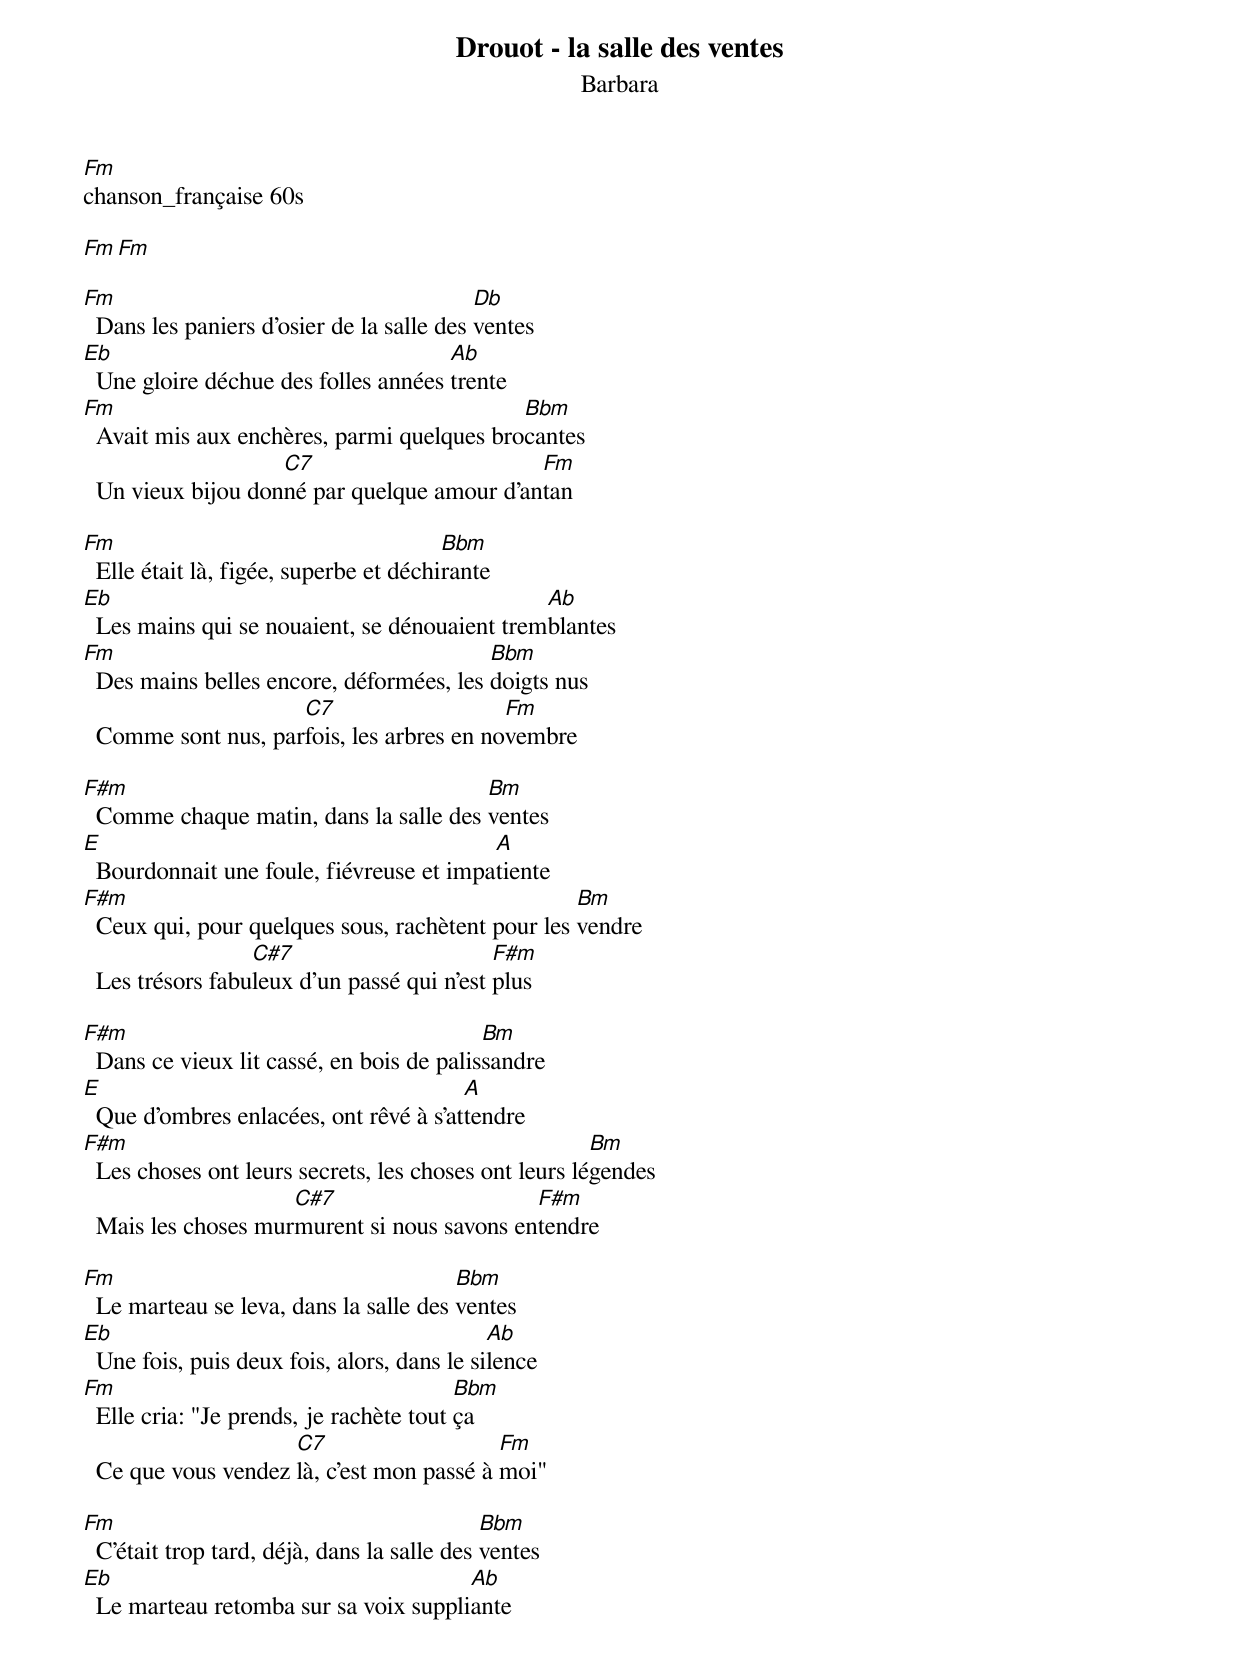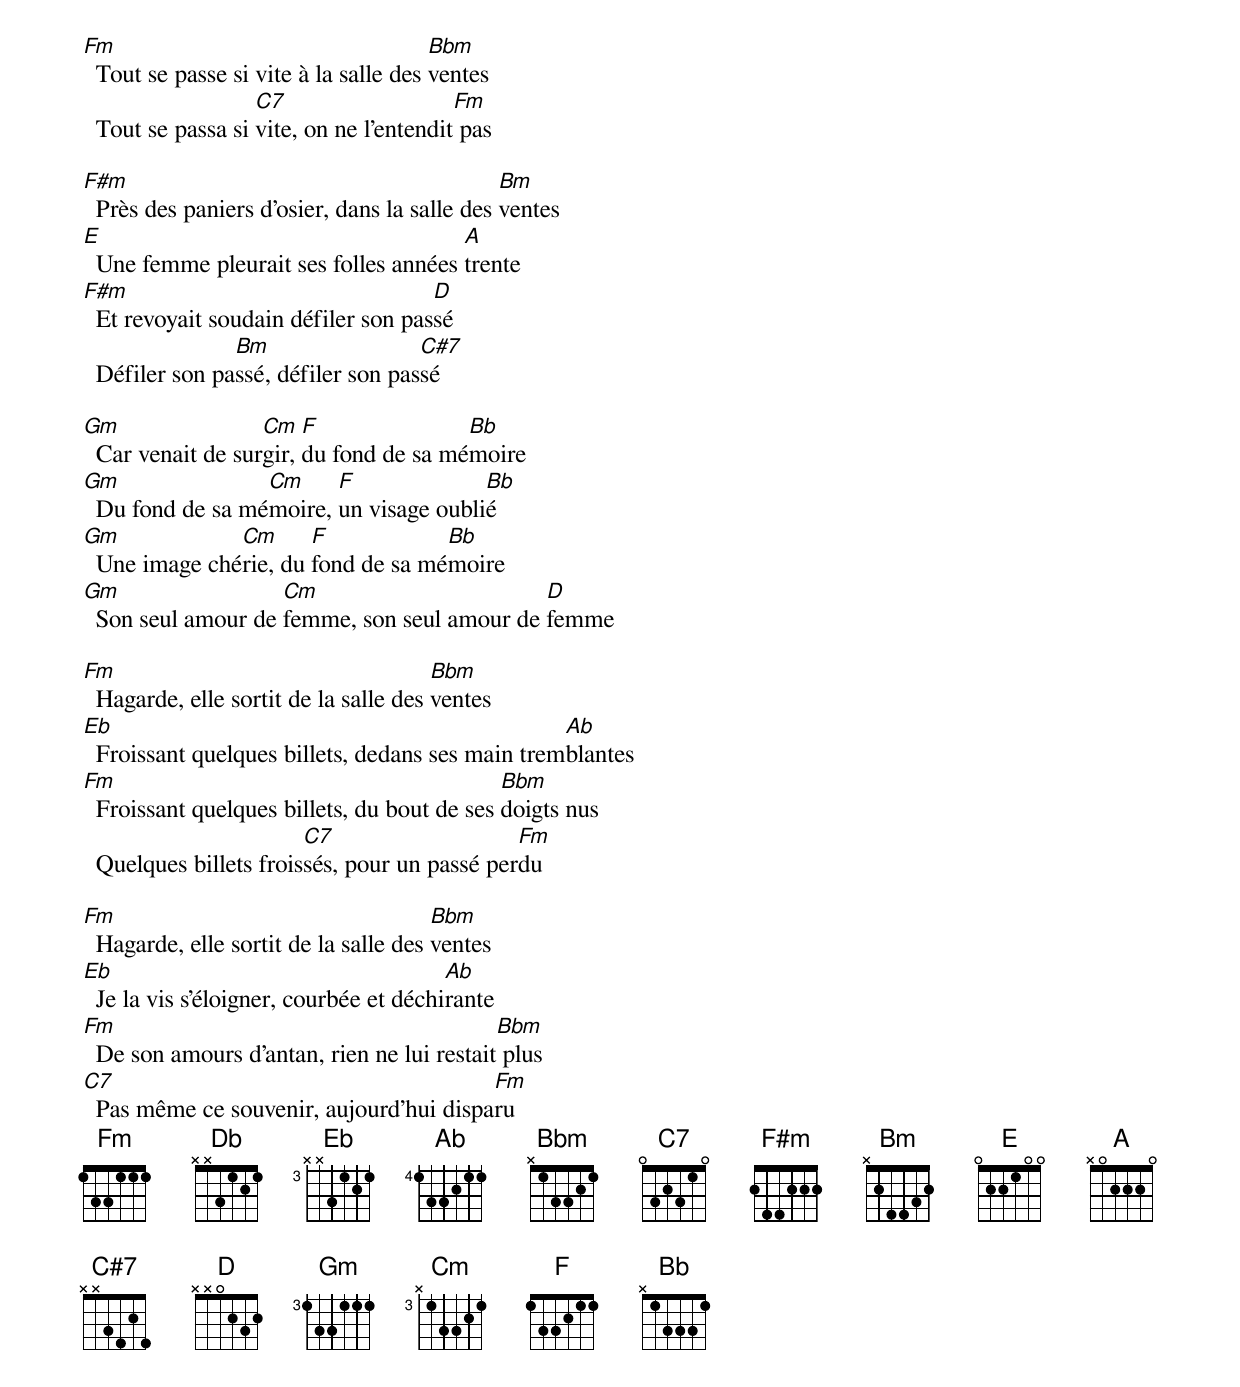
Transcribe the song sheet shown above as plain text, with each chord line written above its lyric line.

Drouot - la salle des ventes
Barbara
Fm
chanson_française 60s

Fm      Fm

Fm                                         Db
  Dans les paniers d'osier de la salle des ventes
Eb                                    Ab
  Une gloire déchue des folles années trente
Fm                                          Bbm
  Avait mis aux enchères, parmi quelques brocantes
                    C7                       Fm
  Un vieux bijou donné par quelque amour d'antan

Fm                                      Bbm
  Elle était là, figée, superbe et déchirante
Eb                                             Ab
  Les mains qui se nouaient, se dénouaient tremblantes
Fm                                        Bbm
  Des mains belles encore, déformées, les doigts nus
                     C7                    Fm
  Comme sont nus, parfois, les arbres en novembre

F#m                                     Bm
  Comme chaque matin, dans la salle des ventes
E                                         A
  Bourdonnait une foule, fiévreuse et impatiente
F#m                                                Bm
  Ceux qui, pour quelques sous, rachètent pour les vendre
                  C#7                       F#m
  Les trésors fabuleux d'un passé qui n'est plus

F#m                                        Bm
  Dans ce vieux lit cassé, en bois de palissandre
E                                       A
  Que d'ombres enlacées, ont rêvé à s'attendre
F#m                                                    Bm
  Les choses ont leurs secrets, les choses ont leurs légendes
                     C#7                     F#m
  Mais les choses murmurent si nous savons entendre

Fm                                      Bbm
  Le marteau se leva, dans la salle des ventes
Eb                                           Ab
  Une fois, puis deux fois, alors, dans le silence
Fm                                       Bbm
  Elle cria: "Je prends, je rachète tout ça
                     C7                    Fm
  Ce que vous vendez là, c'est mon passé à moi"

Fm                                           Bbm
  C'était trop tard, déjà, dans la salle des ventes
Eb                                     Ab
  Le marteau retomba sur sa voix suppliante
Fm                                     Bbm
  Tout se passe si vite à la salle des ventes
                   C7                    Fm
  Tout se passa si vite, on ne l'entendit pas

F#m                                           Bm
  Près des paniers d'osier, dans la salle des ventes
E                                      A
  Une femme pleurait ses folles années trente
F#m                                  D
  Et revoyait soudain défiler son passé
                Bm                  C#7
  Défiler son passé, défiler son passé

Gm                 Cm   F               Bb
  Car venait de surgir, du fond de sa mémoire
Gm                Cm     F              Bb
  Du fond de sa mémoire, un visage oublié
Gm             Cm      F            Bb
  Une image chérie, du fond de sa mémoire
Gm                  Cm                       D
  Son seul amour de femme, son seul amour de femme

Fm                                     Bbm
  Hagarde, elle sortit de la salle des ventes
Eb                                                Ab
  Froissant quelques billets, dedans ses main tremblantes
Fm                                           Bbm
  Froissant quelques billets, du bout de ses doigts nus
                        C7                    Fm
  Quelques billets froissés, pour un passé perdu

Fm                                     Bbm
  Hagarde, elle sortit de la salle des ventes
Eb                                      Ab
  Je la vis s'éloigner, courbée et déchirante
Fm                                          Bbm
  De son amours d'antan, rien ne lui restait plus
C7                                       Fm
  Pas même ce souvenir, aujourd'hui disparu
